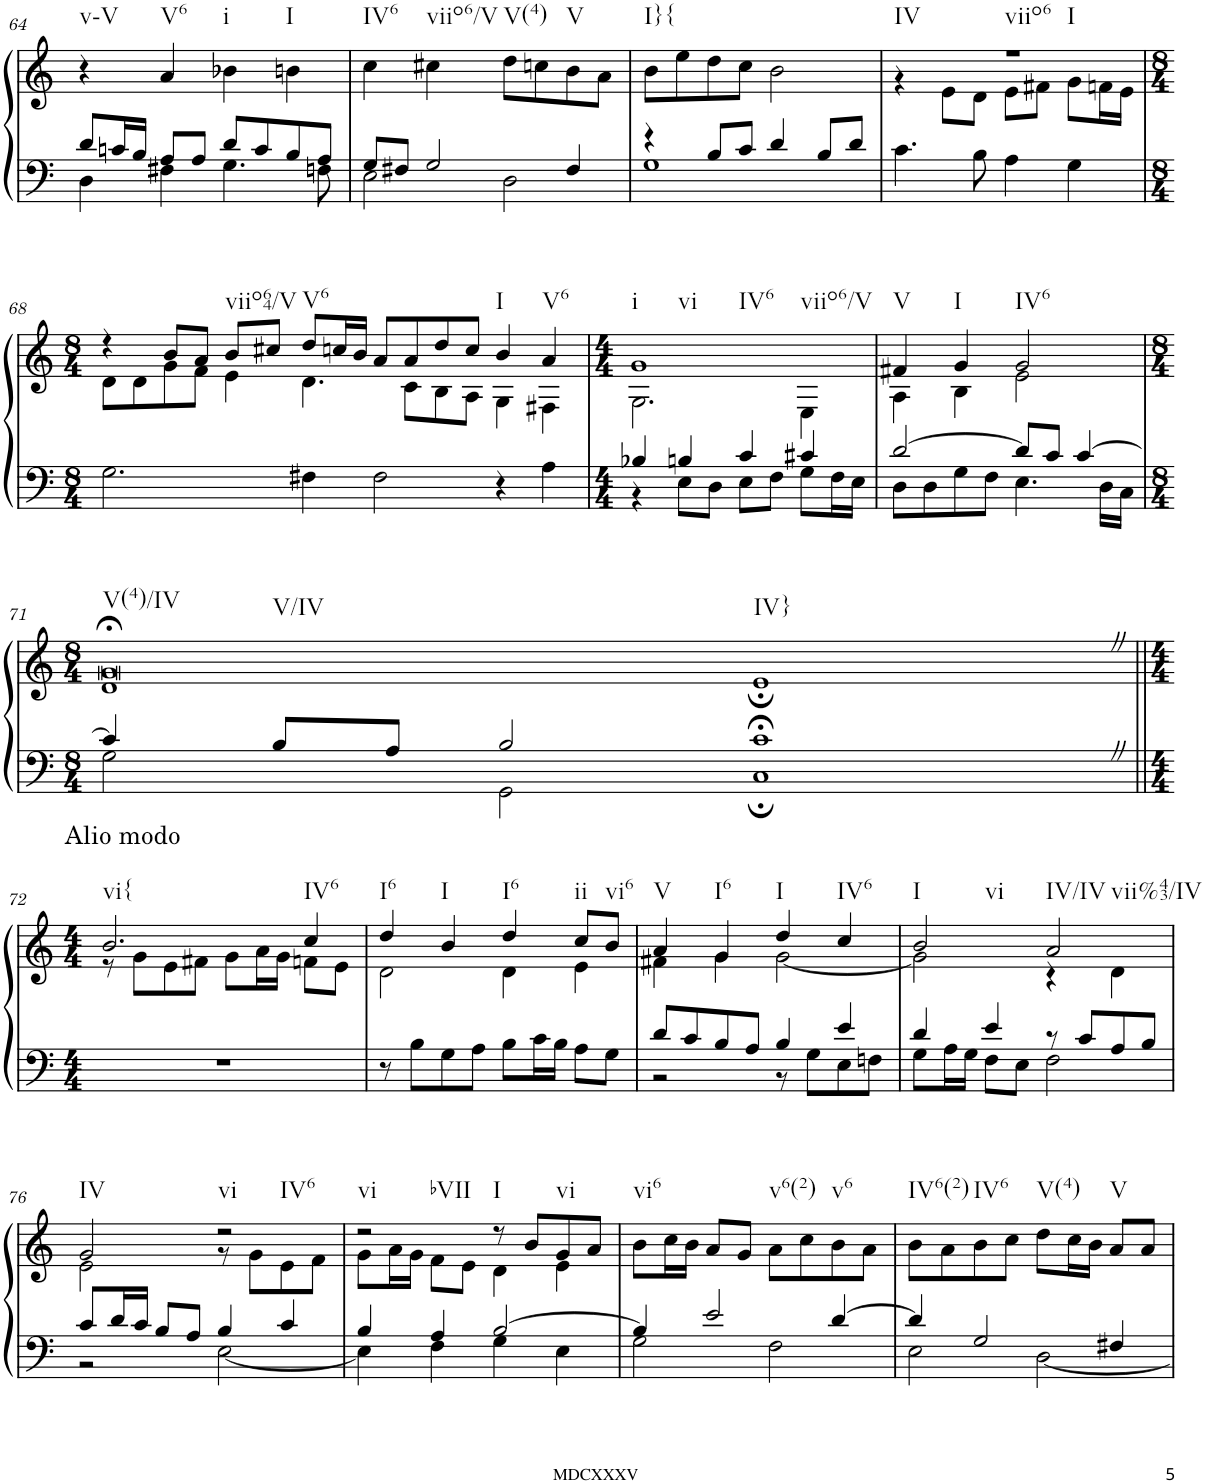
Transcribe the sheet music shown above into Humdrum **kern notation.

**kern	**kern
*part1	*part1
*staff2	*staff1
*I"Organ	*
*I'Org.	*
!!LO:PB:g=z
*clefF4	*clefG2
*k[]	*k[]
*M4/4	*M4/4
=64	=64
*^	*
!	!	!LO:TX:b:t=v-V
8d/L	4D\	4r
16cn/L	.	.
16B/JJ	.	.
!	!	!LO:TX:b:t=V6
8A/L	4F#X\	4a/
8A/J	.	.
!	!	!LO:TX:b:t=i
8d/L	4.G\	4b-X\
8c/	.	.
!	!	!LO:TX:b:t=I
8B/	.	4bn\
8A/J	8Fn\	.
=65	=65	=65
!	!	!LO:TX:b:t=IV6
8G/L	2E\	4cc\
8F#X/J	.	.
!	!	!LO:TX:b:t=viio6/V
2G/	.	4cc#X\
!	!	!LO:TX:b:t=V(4)
.	2D\	8dd\L
.	.	8ccn\
!	!	!LO:TX:b:t=V
4F#/	.	8b\
.	.	8a\J
=66	=66	=66
!	!	!LO:TX:b:t=I}{
4r	1G	8b\L
.	.	8ee\
8B/L	.	8dd\
8c/J	.	8cc\J
4d/	.	2b\
8B/L	.	.
8d/J	.	.
*v	*v	*
=67	=67
*	*^
!	!LO:TX:b:t=IV	!
!	!LO:TX:b:t=viio6	!
!	!LO:TX:b:t=I	!
4.c\	1r	4r
.	.	8e\L
8B\	.	8d\J
4A\	.	8e\L
.	.	8f#X\J
4G\	.	8g\L
.	.	16fn\L
.	.	16e\JJ
!!LO:LB:g=z	!!
=68	=68	=68
*M8/4	*M8/4	*
2.G\	4r	8d\L
.	.	8d\
.	8b/L	8g\
.	8a/J	8f\J
!	!LO:TX:b:t=viio64/V	!
.	8b/L	4e\
.	8cc#X/J	.
!	!LO:TX:b:t=V6	!
4F#X\	8dd/L	4.d\
.	16ccn/L	.
.	16b/JJ	.
2F#\	8a/L	.
.	8a/	8c\L
.	8dd/	8B\
.	8cc/J	8A\J
!	!LO:TX:b:t=I	!
4r	4b/	4G\
!	!LO:TX:b:t=V6	!
4A\	4a/	4F#X\
=69	=69	=69
*M4/4	*M4/4	*
*^	*	*
!	!	!LO:TX:b:t=i	!
!	!	!LO:TX:b:t=vi	!
!	!	!LO:TX:b:t=IV6	!
!	!	!LO:TX:b:t=viio6/V	!
4B-X/	4r	1g	2.G\
4Bn/	8E\L	.	.
.	8D\J	.	.
4c/	8E\L	.	.
.	8F\J	.	.
4c#X/	8G\L	.	4E\
.	16F\L	.	.
.	16E\JJ	.	.
=70	=70	=70	=70
!	!	!LO:TX:b:t=V	!
[2d/	8D\L	4f#X/	4A\
.	8D\	.	.
!	!	!LO:TX:b:t=I	!
.	8G\	4g/	4B\
.	8F\J	.	.
!	!	!LO:TX:b:t=IV6	!
8d/L]	4.E\	2g/	2e\
8c/J	.	.	.
[4c/	.	.	.
.	16D\LL	.	.
.	16C\JJ	.	.
!!LO:LB:g=z	!!
=71	=71	=71	=71
*M8/4	*	*M8/4	*
!	!	!LO:TX:b:t=V(4)/IV	!
!	!	!LO:TX:b:t=V/IV	!
!	!	!LO:TX:b:t=IV}	!
4c/]	2G\	0g;<Z	1d
8B/L	.	.	.
8A/J	.	.	.
2B/	2GG\	.	.
1c;<Z	1C;	.	1e;
*v	*v	*	*
!!LO:LB:g=z	!!
=72||	=72||	=72||
*M4/4	*M4/4	*
*^	*	*
!	!	!LO:TX:a:t=Alio modo	!
!	!	!LO:TX:b:t=vi{	!
*v	*v	*	*
1r	2.b/	8r
.	.	8g\L
.	.	8e\
.	.	8f#X\J
.	.	8g\L
.	.	16a\L
.	.	16g\JJ
!	!LO:TX:b:t=IV6	!
.	4cc/	8fn\L
.	.	8e\J
=73	=73	=73
!	!LO:TX:b:t=I6	!
8r	4dd/	2d\
8B\L	.	.
!	!LO:TX:b:t=I	!
8G\	4b/	.
8A\J	.	.
!	!LO:TX:b:t=I6	!
8B\L	4dd/	4d\
16c\L	.	.
16B\JJ	.	.
!	!LO:TX:b:t=ii	!
8A\L	8cc/L	4e\
!	!LO:TX:b:t=vi6	!
8G\J	8b/J	.
=74	=74	=74
*^	*	*
!	!	!LO:TX:b:t=V	!
8d/L	2r	4a/	4f#X\
8c/	.	.	.
!	!	!LO:TX:b:t=I6	!
8B/	.	4g/	4g\
8A/J	.	.	.
!	!	!LO:TX:b:t=I	!
4B/	8r	4dd/	[2g\
.	8G\L	.	.
!	!	!LO:TX:b:t=IV6	!
4e/	8E\	4cc/	.
.	8Fn\J	.	.
=75	=75	=75	=75
!	!	!LO:TX:b:t=I	!
!	!	!LO:TX:b:t=vi	!
4d/	8G\L	2b/	2g\]
.	16A\L	.	.
.	16G\JJ	.	.
4e/	8F\L	.	.
.	8E\J	.	.
!	!	!LO:TX:b:t=IV/IV	!
!	!	!LO:TX:b:t=vii%43/IV	!
8r	2F\	2a/	4r
8c/L	.	.	.
8A/	.	.	4d\
8B/J	.	.	.
!!LO:LB:g=z	!!
=76	=76	=76	=76
!	!	!LO:TX:b:t=IV	!
8c/L	2r	2g/	2e\
16d/L	.	.	.
16c/JJ	.	.	.
8B/L	.	.	.
8A/J	.	.	.
!	!	!LO:TX:b:t=vi	!
!	!	!LO:TX:b:t=IV6	!
4B/	[2E\	2r	8r
.	.	.	8g\L
4c/	.	.	8e\
.	.	.	8f\J
=77	=77	=77	=77
!	!	!LO:TX:b:t=vi	!
!	!	!LO:TX:b:t=bVII	!
4B/	4E\]	2r	8g\L
.	.	.	16a\L
.	.	.	16g\JJ
4A/	4F\	.	8f\L
.	.	.	8e\J
!	!	!LO:TX:b:t=I	!
[2B/	4G\	8r	4d\
.	.	8b/L	.
!	!	!LO:TX:b:t=vi	!
.	4E\	8g/	4e\
.	.	8a/J	.
*	*	*v	*v
=78	=78	=78
!	!	!LO:TX:b:t=vi6
4B/]	2G\	8b\L
.	.	16cc\L
.	.	16b\JJ
2e/	.	8a/L
.	.	8g/J
!	!	!LO:TX:b:t=v6(2)
.	2F\	8a\L
.	.	8cc\
!	!	!LO:TX:b:t=v6
[4d/	.	8b\
.	.	8a\J
=79	=79	=79
!	!	!LO:TX:b:t=IV6(2)
4d/]	2E\	8b\L
.	.	8a\
!	!	!LO:TX:b:t=IV6
2G/	.	8b\
.	.	8cc\J
!	!	!LO:TX:b:t=V(4)
.	[2D\	8dd\L
.	.	16cc\L
.	.	16b\JJ
!	!	!LO:TX:b:t=V
4F#X/	.	8a/L
.	.	8a/J
*v	*v	*
=	=
*-	*-
